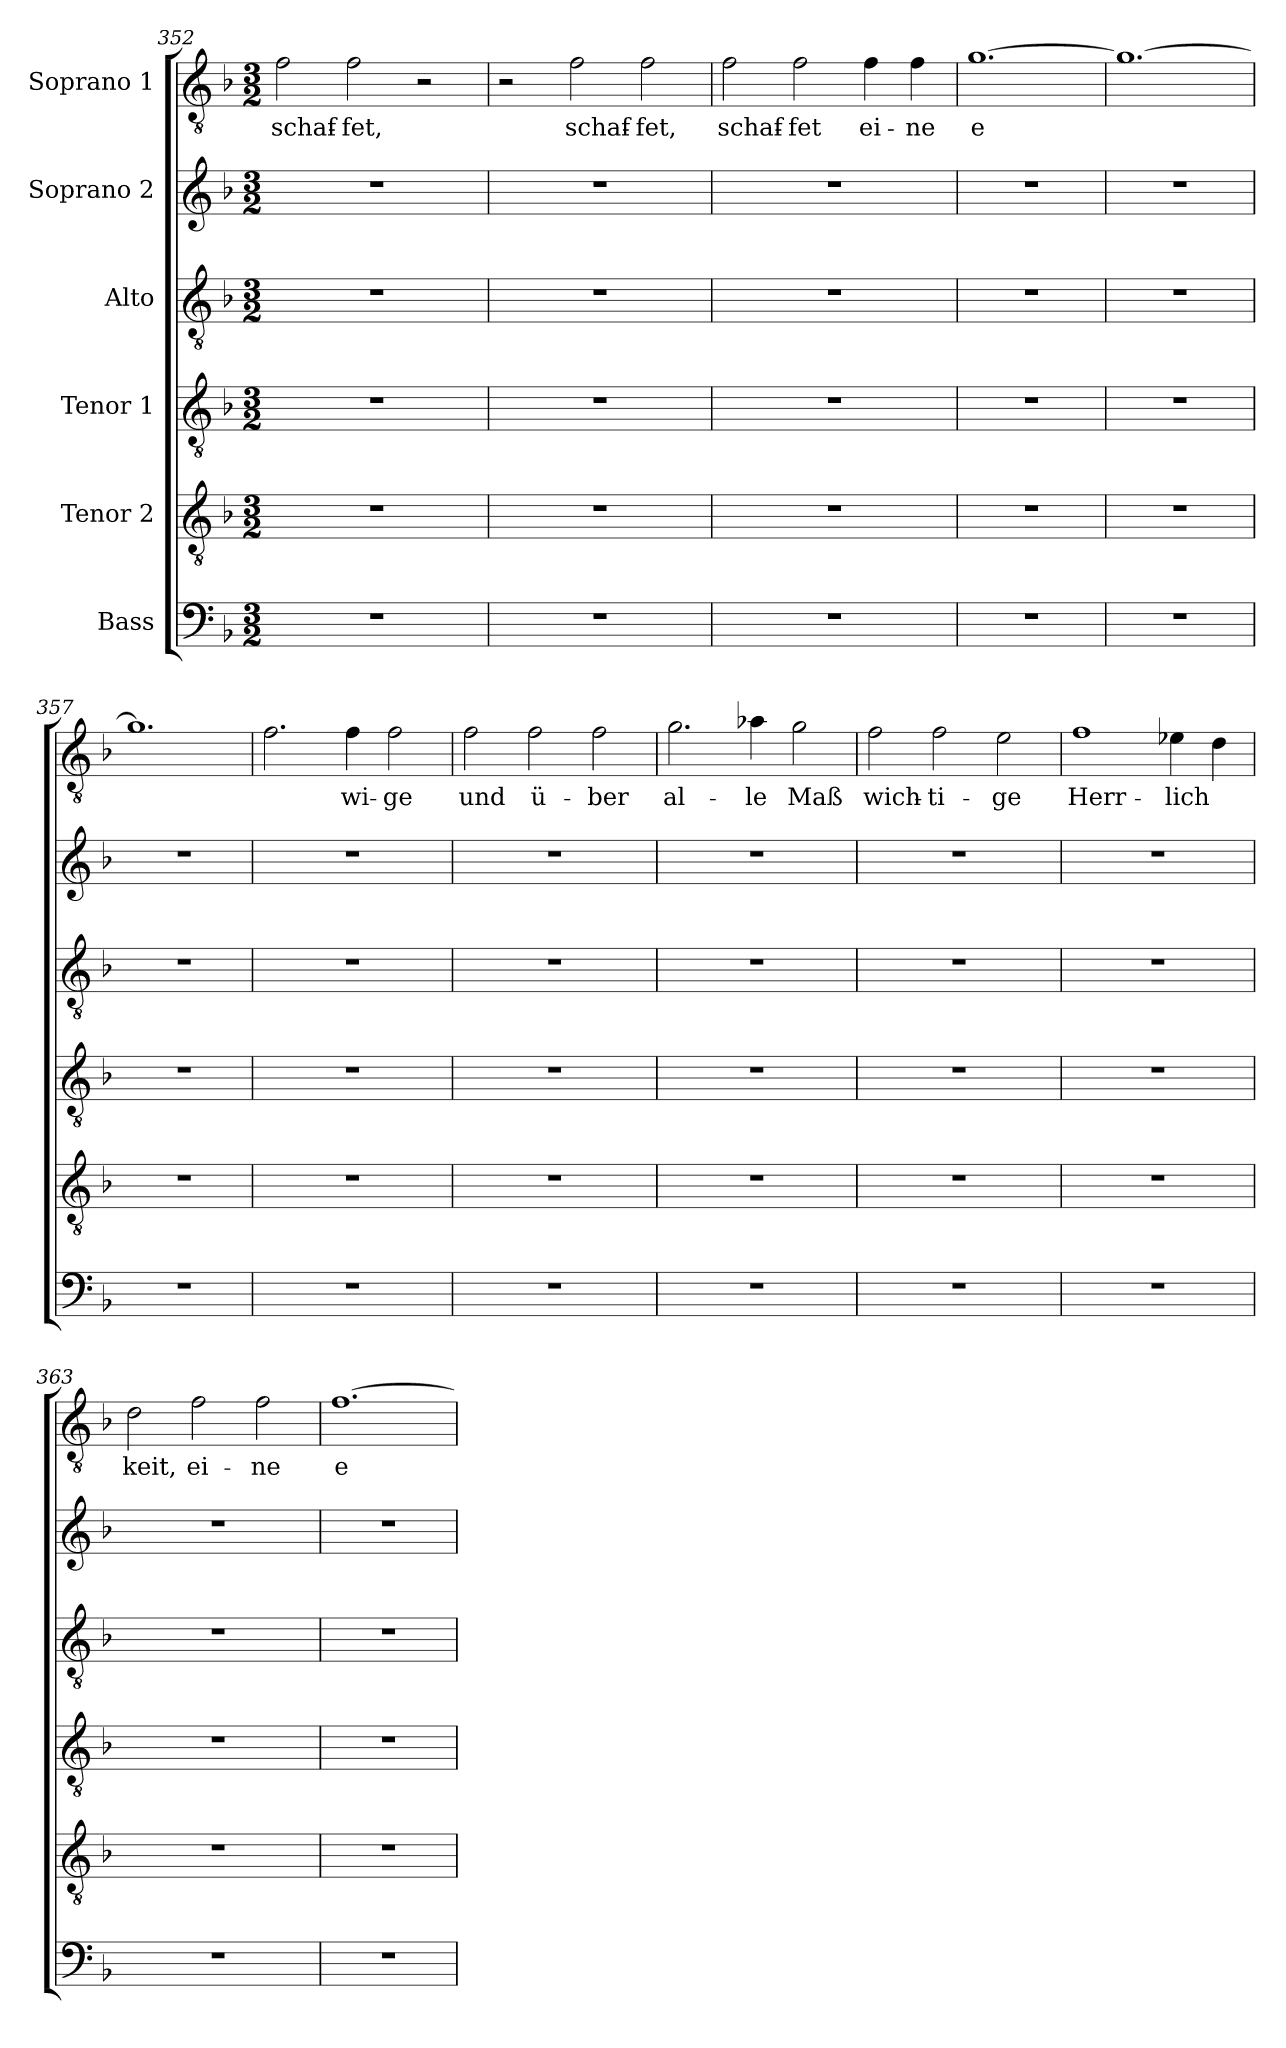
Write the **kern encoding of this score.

**kern	**kern	**kern	**kern	**kern	**kern	**text
*part6	*part5	*part4	*part3	*part2	*part1	*part1
*staff6	*staff5	*staff4	*staff3	*staff2	*staff1	*staff1
*I"Bass	*I"Tenor 2	*I"Tenor 1	*I"Alto	*I"Soprano 2	*I"Soprano 1	*
*clefF4	*clefGv2	*clefGv2	*clefGv2	*clefG2	*clefGv2	*
*k[b-]	*k[b-]	*k[b-]	*k[b-]	*k[b-]	*k[b-]	*
*F:	*F:	*F:	*F:	*F:	*F:	*
*M3/2	*M3/2	*M3/2	*M3/2	*M3/2	*M3/2	*
=352	=352	=352	=352	=352	=352	=352
!	!	!	!	!	!	!LO:LY:b:cj
1.r	1.r	1.r	1.r	1.r	2f\	schaf-
!	!	!	!	!	!	!LO:LY:b:cj
.	.	.	.	.	2f\	-fet,
.	.	.	.	.	2r	.
!!LO:LB:g=z
=353	=353	=353	=353	=353	=353	=353
1.r	1.r	1.r	1.r	1.r	2r	.
!	!	!	!	!	!	!LO:LY:b:cj
.	.	.	.	.	2f\	schaf-
!	!	!	!	!	!	!LO:LY:b:cj
.	.	.	.	.	2f\	-fet,
=354	=354	=354	=354	=354	=354	=354
!	!	!	!	!	!	!LO:LY:b:cj
1.r	1.r	1.r	1.r	1.r	2f\	schaf-
!	!	!	!	!	!	!LO:LY:b:cj
.	.	.	.	.	2f\	-fet
!	!	!	!	!	!	!LO:LY:b:cj
.	.	.	.	.	4f\	ei-
!	!	!	!	!	!	!LO:LY:b:cj
.	.	.	.	.	4f\	-ne
=355	=355	=355	=355	=355	=355	=355
!	!	!	!	!	!	!LO:LY:b:cj
1.r	1.r	1.r	1.r	1.r	[>1.g	e-
=356	=356	=356	=356	=356	=356	=356
!	!	!	!	!	!	!LO:LY:b:cj
1.r	1.r	1.r	1.r	1.r	1.g_>	--
=357	=357	=357	=357	=357	=357	=357
!	!	!	!	!	!	!LO:LY:b:cj
1.r	1.r	1.r	1.r	1.r	1.g]	--
=358	=358	=358	=358	=358	=358	=358
!	!	!	!	!	!	!LO:LY:b:cj
1.r	1.r	1.r	1.r	1.r	2.f\	--
!	!	!	!	!	!	!LO:LY:b:cj
.	.	.	.	.	4f\	-wi-
!	!	!	!	!	!	!LO:LY:b:cj
.	.	.	.	.	2f\	-ge
=359	=359	=359	=359	=359	=359	=359
!	!	!	!	!	!	!LO:LY:b:cj
1.r	1.r	1.r	1.r	1.r	2f\	und
!	!	!	!	!	!	!LO:LY:b:cj
.	.	.	.	.	2f\	ü-
!	!	!	!	!	!	!LO:LY:b:cj
.	.	.	.	.	2f\	-ber
!!LO:LB:g=z
=360	=360	=360	=360	=360	=360	=360
!	!	!	!	!	!	!LO:LY:b:cj
1.r	1.r	1.r	1.r	1.r	2.g\	al-
!	!	!	!	!	!	!LO:LY:b:cj
.	.	.	.	.	4a-X\	-le
!	!	!	!	!	!	!LO:LY:b:cj
.	.	.	.	.	2g\	Maß
=361	=361	=361	=361	=361	=361	=361
!	!	!	!	!	!	!LO:LY:b:cj
1.r	1.r	1.r	1.r	1.r	2f\	wich-
!	!	!	!	!	!	!LO:LY:b:cj
.	.	.	.	.	2f\	-ti-
!	!	!	!	!	!	!LO:LY:b:cj
.	.	.	.	.	2e\	-ge
=362	=362	=362	=362	=362	=362	=362
!	!	!	!	!	!	!LO:LY:b:cj
1.r	1.r	1.r	1.r	1.r	1f	Herr-
!	!	!	!	!	!	!LO:LY:b:cj
.	.	.	.	.	4e-X\	-lich-
!	!	!	!	!	!	!LO:LY:b:cj
.	.	.	.	.	4d\	--
=363	=363	=363	=363	=363	=363	=363
!	!	!	!	!	!	!LO:LY:b:cj
1.r	1.r	1.r	1.r	1.r	2d\	-keit,
!	!	!	!	!	!	!LO:LY:b:cj
.	.	.	.	.	2f\	ei-
!	!	!	!	!	!	!LO:LY:b:cj
.	.	.	.	.	2f\	-ne
=364	=364	=364	=364	=364	=364	=364
!	!	!	!	!	!	!LO:LY:b:cj
1.r	1.r	1.r	1.r	1.r	[>1.f	e-
=	=	=	=	=	=	=
*-	*-	*-	*-	*-	*-	*-
